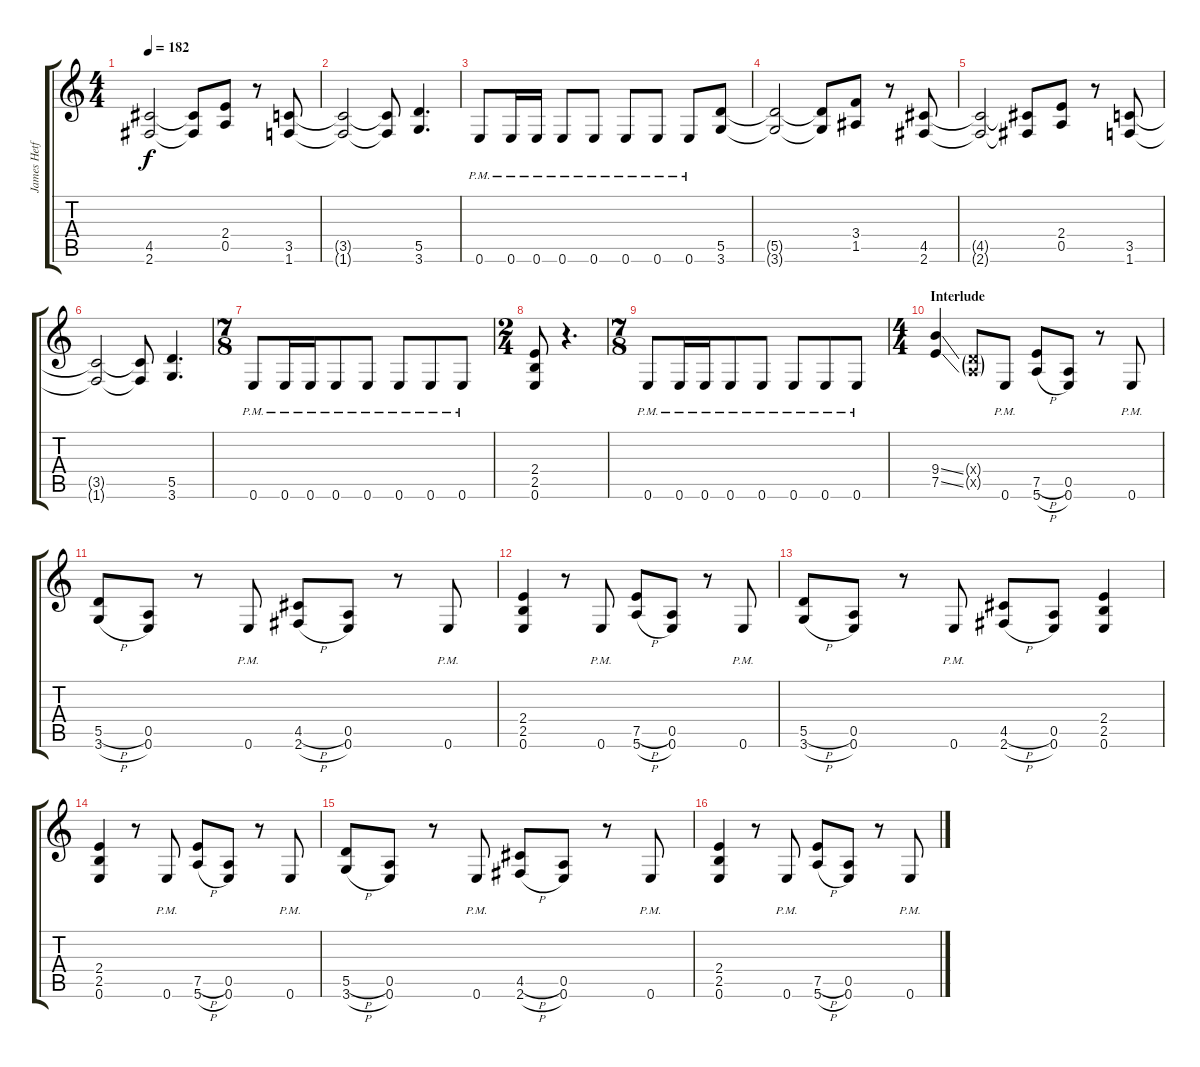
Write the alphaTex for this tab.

\track ("James Hetfield (Rhythm Guitar)" "James Hetf") {instrument distortionguitar}
\staff {score tabs}
\tuning (E4 B3 G3 D3 A2 E2) {hide}
\ts (4 4)
\tempo 182
\clef g2
\ks c
(4.5{t} 2.6{t}).2{dy f} (4.5{t} 2.6{t}).8 (2.4 0.5).8 r.8 (3.5 1.6).8 |
(3.5{t} 1.6{t}).2 (3.5{t} 1.6{t}).8 (5.5 3.6).4{d} |
0.6{pm}.8 0.6{pm}.16 0.6{pm}.16 0.6{pm}.8 0.6{pm}.8 0.6{pm}.8 0.6{pm}.8 0.6{pm}.8 (5.5 3.6).8 |
(5.5{t} 3.6{t}).2 (5.5{t} 3.6{t}).8 (3.4 1.5).8 r.8 (4.5 2.6).8 |
(4.5{t} 2.6{t}).2 (4.5{t} 2.6{t}).8 (2.4 0.5).8 r.8 (3.5 1.6).8 |
(3.5{t} 1.6{t}).2 (3.5{t} 1.6{t}).8 (5.5 3.6).4{d} |
\ts (7 8)
0.6{pm}.8 0.6{pm}.16 0.6{pm}.16 0.6{pm}.8 0.6{pm}.8 0.6{pm}.8 0.6{pm}.8 0.6{pm}.8 |
\ts (2 4)
(2.4 2.5 0.6).8 r.4{d} |
\ts (7 8)
0.6{pm}.8 0.6{pm}.16 0.6{pm}.16 0.6{pm}.8 0.6{pm}.8 0.6{pm}.8 0.6{pm}.8 0.6{pm}.8 |
\ts (4 4)
\section ("" "Interlude")
(9.4{ss} 7.5{ss}).4 (0.4{g x} 0.5{g x}).8 0.6{pm}.8 (7.5{h} 5.6{h}).8 (0.5 0.6).8 r.8 0.6{pm}.8 |
(5.5{h} 3.6{h}).8 (0.5 0.6).8 r.8 0.6{pm}.8 (4.5{h} 2.6{h}).8 (0.5 0.6).8 r.8 0.6{pm}.8 |
(2.4 2.5 0.6).4 r.8 0.6{pm}.8 (7.5{h} 5.6{h}).8 (0.5 0.6).8 r.8 0.6{pm}.8 |
(5.5{h} 3.6{h}).8 (0.5 0.6).8 r.8 0.6{pm}.8 (4.5{h} 2.6{h}).8 (0.5 0.6).8 (2.4 2.5 0.6).4 |
(2.4 2.5 0.6).4 r.8 0.6{pm}.8 (7.5{h} 5.6{h}).8 (0.5 0.6).8 r.8 0.6{pm}.8 |
(5.5{h} 3.6{h}).8 (0.5 0.6).8 r.8 0.6{pm}.8 (4.5{h} 2.6{h}).8 (0.5 0.6).8 r.8 0.6{pm}.8 |
(2.4 2.5 0.6).4 r.8 0.6{pm}.8 (7.5{h} 5.6{h}).8 (0.5 0.6).8 r.8 0.6{pm}.8
